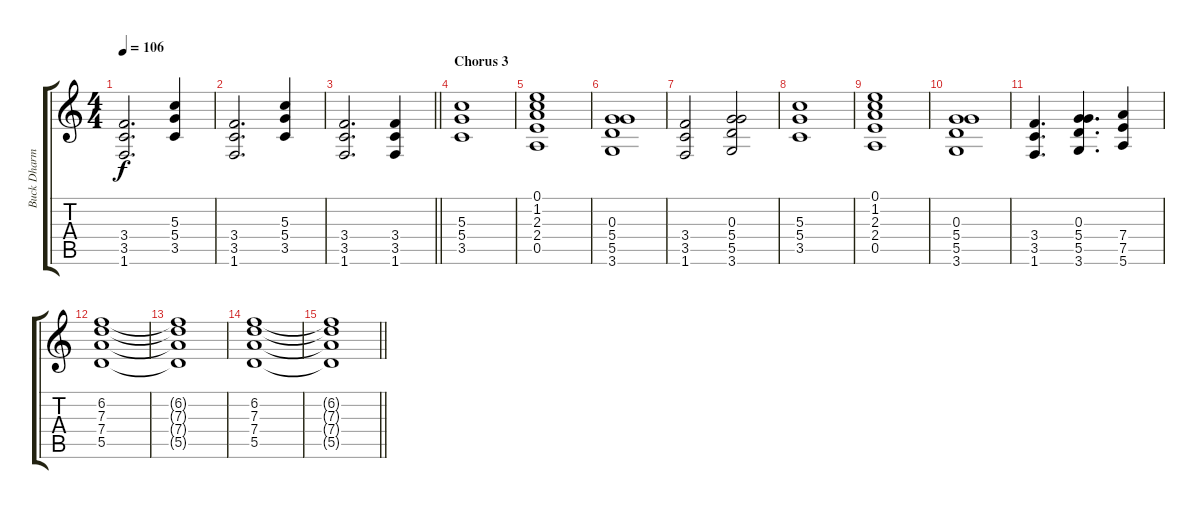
\track ("Buck Dharma (Guitar)" "Buck Dharm") {instrument overdrivenguitar}
\staff {score tabs}
\tuning (E4 B3 G3 D3 A2 E2) {hide}
\ts (4 4)
\tempo 106
\clef g2
\ks c
(3.4 3.5 1.6).2{d dy f} (5.3 5.4 3.5).4 |
(3.4 3.5 1.6).2{d} (5.3 5.4 3.5).4 |
\barLineRight lightlight
(3.4 3.5 1.6).2{d} (3.4 3.5 1.6).4 |
\section ("" "Chorus 3")
(5.3 5.4 3.5).1 |
(0.1 1.2 2.3 2.4 0.5).1 |
(0.3 5.4 5.5 3.6).1 |
(3.4 3.5 1.6).2 (0.3 5.4 5.5 3.6).2 |
(5.3 5.4 3.5).1 |
(0.1 1.2 2.3 2.4 0.5).1 |
(0.3 5.4 5.5 3.6).1 |
(3.4 3.5 1.6).4{d} (0.3 5.4 5.5 3.6).4{d} (7.4 7.5 5.6).4 |
(6.2 7.3 7.4 5.5).1 |
(6.2{t} 7.3{t} 7.4{t} 5.5{t}).1 |
(6.2 7.3 7.4 5.5).1 |
\barLineRight lightlight
(6.2{t} 7.3{t} 7.4{t} 5.5{t}).1
